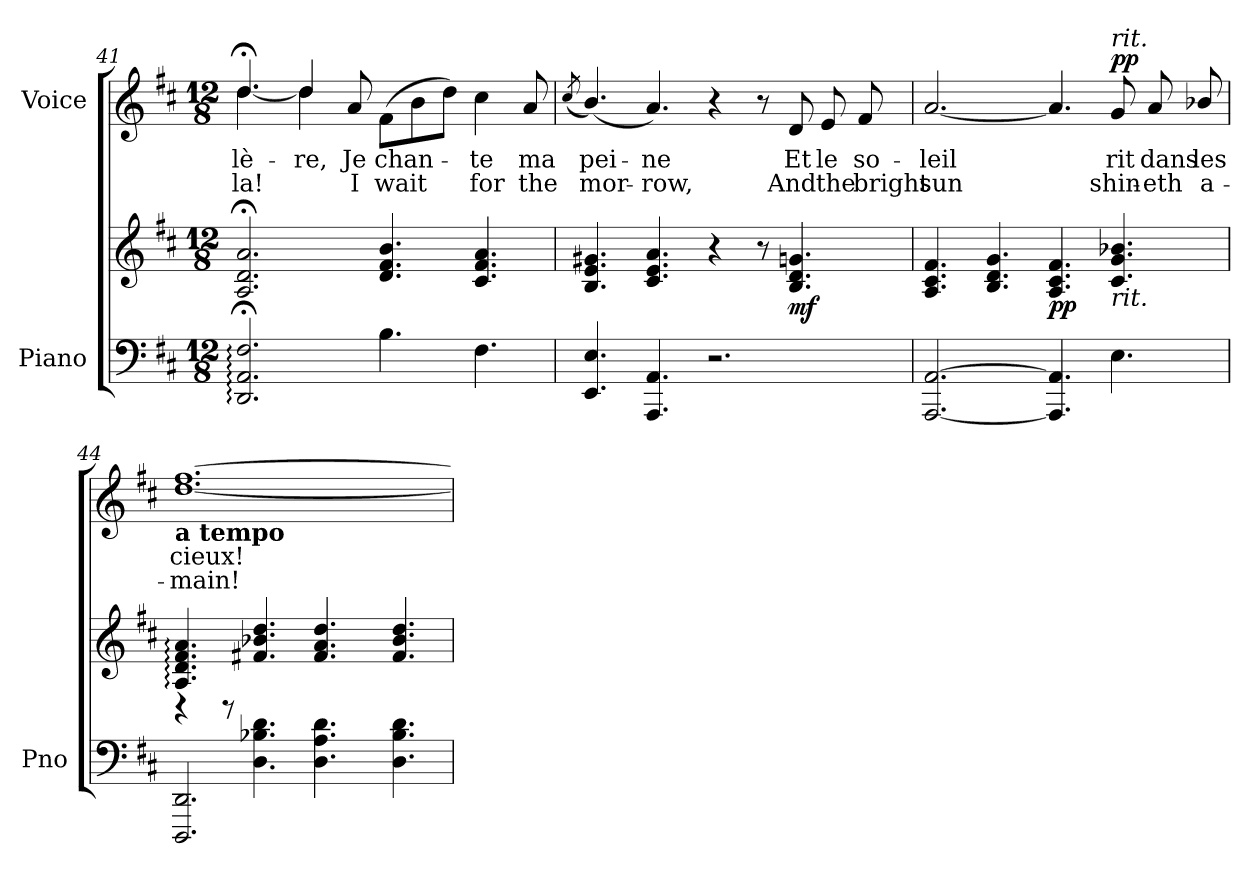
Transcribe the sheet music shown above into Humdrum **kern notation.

**kern	**kern	**dynam	**kern	**text	**text	**dynam
*part2	*part2	*part2	*part1	*part1	*part1	*part1
*staff3	*staff2	*staff2/3	*staff1	*staff1	*staff1	*staff1
*I"Piano	*	*	*I"Voice	*	*	*
*I'Pno	*	*	*	*	*	*
*clefF4	*clefG2	*	*clefG2	*	*	*
*k[f#c#]	*k[f#c#]	*	*k[f#c#]	*	*	*
*M12/8	*M12/8	*	*M12/8	*	*	*
=41	=41	=41	=41	=41	=41	=41
!	!	!	!	!LO:LY:b	!LO:LY:b	!
*	*	*	*^	*	*	*
2.DD/;: 2.AA/;: 2.F#/;:	2.A/;< 2.d/;< 2.a/;<	.	4.dd;</	[4.dd\	lè-	la!	.
!	!	!	!	!	!LO:LY:b	!	!
.	.	.	4dd/	4dd\]	-re,	.	.
!	!	!	!	!	!LO:LY:b	!LO:LY:b	!
.	.	.	8a/	2..ryy	Je	I	.
!	!	!	!	!	!LO:LY:b	!LO:LY:b	!
4.B\	4.d/ 4.f#/ 4.b/	.	(>8f#\L	.	chan-	wait	.
.	.	.	8b\	.	.	.	.
.	.	.	8dd\J)	.	.	.	.
!	!	!	!	!	!LO:LY:b	!LO:LY:b	!
4.F#\	4.c#/ 4.f#/ 4.a/	.	4cc#\	.	-te	for	.
!	!	!	!	!	!LO:LY:b	!LO:LY:b	!
.	.	.	8a/	.	ma	the	.
*	*	*	*v	*v	*	*	*
=42	=42	=42	=42	=42	=42	=42
.	.	.	(<8qcc#/	.	.	.
!	!	!	!	!LO:LY:b	!LO:LY:b	!
4.EE/ 4.E/	4.B/ 4.e/ 4.g#X/	.	(<4.b/)	pei-	mor-	.
!	!	!	!	!LO:LY:b	!LO:LY:b	!
4.AAA/ 4.AA/	4.c#/ 4.e/ 4.a/	.	4.a/)	-ne	-row,	.
2.r	4r	.	4r	.	.	.
.	8r	.	8r	.	.	.
!	!	!LO:DY:b	!	!LO:LY:b	!LO:LY:b	!
.	4.B/ 4.d/ 4.gn/	mf	8d/	Et	And	.
!	!	!	!	!LO:LY:b	!LO:LY:b	!
.	.	.	8e/	le	the	.
!	!	!	!	!LO:LY:b	!LO:LY:b	!
.	.	.	8f#/	so-	bright	.
!!LO:PB:g=z
=43	=43	=43	=43	=43	=43	=43
!	!	!	!	!LO:LY:b	!LO:LY:b	!
[2.AAA/ [2.AA/	4.A/ 4.c#/ 4.f#/	.	[2.a/	-leil	sun	.
.	4.B/ 4.d/ 4.g/	.	.	.	.	.
!	!	!LO:DY:b	!	!	!	!
4.AAA/] 4.AA/]	4.A/ 4.c#/ 4.f#/	pp	4.a/]	.	.	.
!	!	!	!LO:TX:a:i:t=rit.	!	!	!
!	!LO:TX:b:i:t=rit.	!	!	!	!	!
!	!	!	!	!LO:LY:b	!LO:LY:b	!LO:DY:a
4.E\	4.c#/ 4.g/ 4.b-X/	.	8g/	rit	shin-	pp
!	!	!	!	!LO:LY:b	!LO:LY:b	!
.	.	.	8a/	dans	-eth	.
!	!	!	!	!LO:LY:b	!LO:LY:b	!
.	.	.	8b-X/	les	a-	.
=44	=44	=44	=44	=44	=44	=44
*^	*	*	*	*	*	*
!	!	!	!	!LO:TX:b:B:t=a tempo	!	!	!
!	!	!	!	!	!LO:LY:b	!LO:LY:b	!
2.DDD/ 2.DD/	4rg	4.A/: 4.d/: 4.f#/: 4.a/:	.	[1.dd [1.ff#	cieux!	-main!	.
.	8rg	.	.	.	.	.	.
.	4.D\ 4.B-X\ 4.d\	4.f#X/ 4.b-X/ 4.dd/	.	.	.	.	.
4rDDDyy	4.D\ 4.A\ 4.d\	4.f#/ 4.a/ 4.dd/	.	.	.	.	.
2rDDDyy	.	.	.	.	.	.	.
.	4.D\ 4.B-\ 4.d\	4.f#/ 4.b-/ 4.dd/	.	.	.	.	.
*v	*v	*	*	*	*	*	*
=	=	=	=	=	=	=
*-	*-	*-	*-	*-	*-	*-
